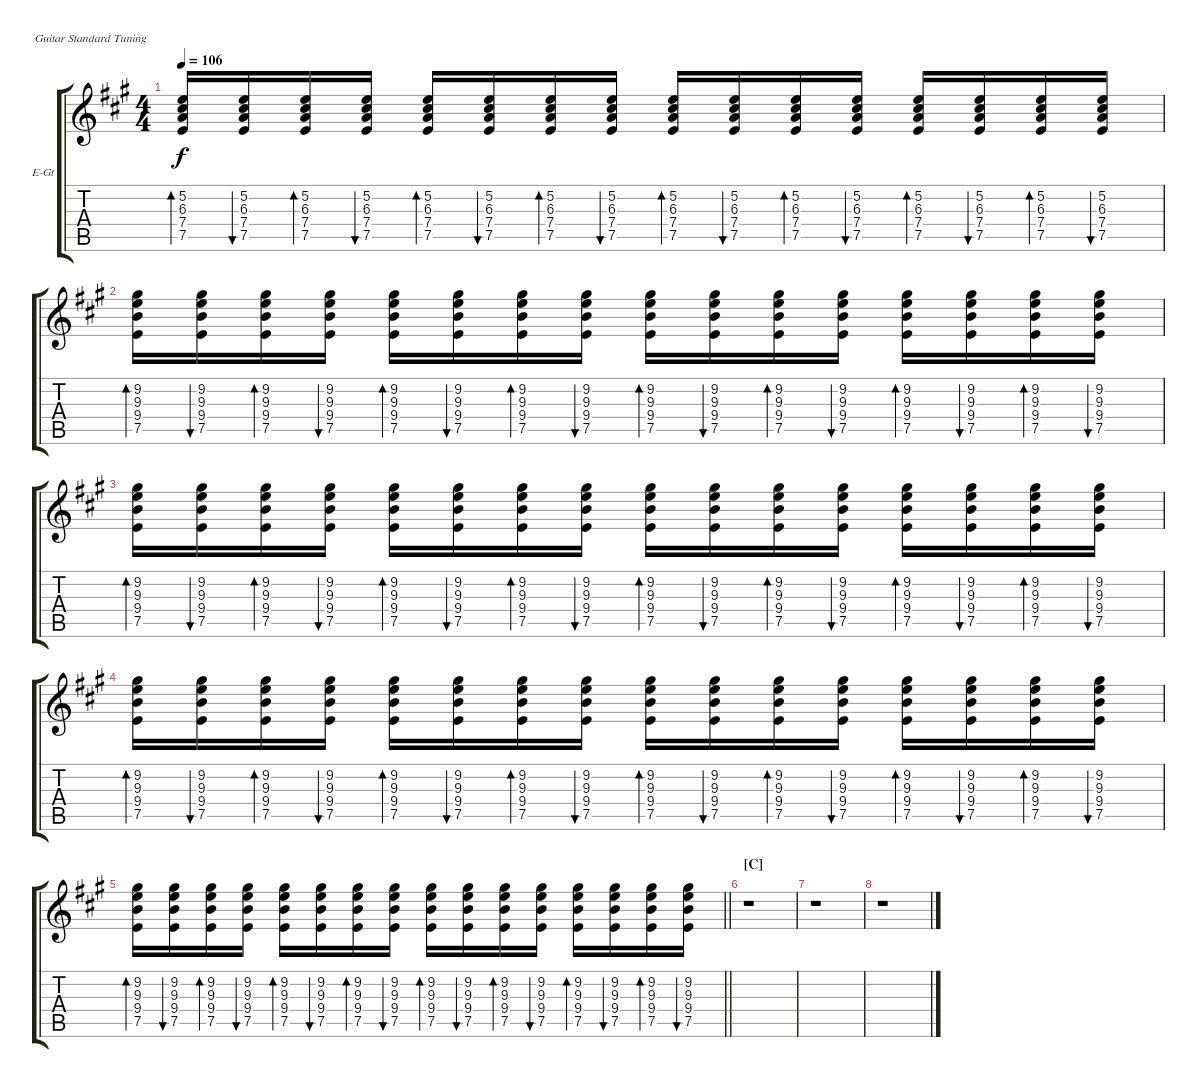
\bracketExtendMode groupsimilarinstruments
\firstSystemTrackNameOrientation horizontal
\otherSystemsTrackNameOrientation horizontal
\track ("Nick Valensi" "E-Gt") {instrument electricguitarjazz}
\staff {score tabs}
\tuning (E4 B3 G3 D3 A2 E2)
\ts (4 4)
\tempo 106
\clef g2
\ks a
(5.2 6.3 7.4 7.5).16{bd 60 dy f} (5.2 6.3 7.4 7.5).16{bu 60} (5.2 6.3 7.4 7.5).16{bd 60} (5.2 6.3 7.4 7.5).16{bu 60} (5.2 6.3 7.4 7.5).16{bd 60} (5.2 6.3 7.4 7.5).16{bu 60} (5.2 6.3 7.4 7.5).16{bd 60} (5.2 6.3 7.4 7.5).16{bu 60} (5.2 6.3 7.4 7.5).16{bd 60} (5.2 6.3 7.4 7.5).16{bu 60} (5.2 6.3 7.4 7.5).16{bd 60} (5.2 6.3 7.4 7.5).16{bu 60} (5.2 6.3 7.4 7.5).16{bd 60} (5.2 6.3 7.4 7.5).16{bu 60} (5.2 6.3 7.4 7.5).16{bd 60} (5.2 6.3 7.4 7.5).16{bu 60} |
(9.3 9.4 7.5 9.2).16{bd 60} (9.3 9.4 7.5 9.2).16{bu 60} (9.3 9.4 7.5 9.2).16{bd 60} (9.3 9.4 7.5 9.2).16{bu 60} (9.3 9.4 7.5 9.2).16{bd 60} (9.3 9.4 7.5 9.2).16{bu 60} (9.3 9.4 7.5 9.2).16{bd 60} (9.3 9.4 7.5 9.2).16{bu 60} (9.3 9.4 7.5 9.2).16{bd 60} (9.3 9.4 7.5 9.2).16{bu 60} (9.3 9.4 7.5 9.2).16{bd 60} (9.3 9.4 7.5 9.2).16{bu 60} (9.3 9.4 7.5 9.2).16{bd 60} (9.3 9.4 7.5 9.2).16{bu 60} (9.3 9.4 7.5 9.2).16{bd 60} (9.3 9.4 7.5 9.2).16{bu 60} |
(9.3 9.4 7.5 9.2).16{bd 60} (9.3 9.4 7.5 9.2).16{bu 60} (9.3 9.4 7.5 9.2).16{bd 60} (9.3 9.4 7.5 9.2).16{bu 60} (9.3 9.4 7.5 9.2).16{bd 60} (9.3 9.4 7.5 9.2).16{bu 60} (9.3 9.4 7.5 9.2).16{bd 60} (9.3 9.4 7.5 9.2).16{bu 60} (9.3 9.4 7.5 9.2).16{bd 60} (9.3 9.4 7.5 9.2).16{bu 60} (9.3 9.4 7.5 9.2).16{bd 60} (9.3 9.4 7.5 9.2).16{bu 60} (9.3 9.4 7.5 9.2).16{bd 60} (9.3 9.4 7.5 9.2).16{bu 60} (9.3 9.4 7.5 9.2).16{bd 60} (9.3 9.4 7.5 9.2).16{bu 60} |
(9.3 9.4 7.5 9.2).16{bd 60} (9.3 9.4 7.5 9.2).16{bu 60} (9.3 9.4 7.5 9.2).16{bd 60} (9.3 9.4 7.5 9.2).16{bu 60} (9.3 9.4 7.5 9.2).16{bd 60} (9.3 9.4 7.5 9.2).16{bu 60} (9.3 9.4 7.5 9.2).16{bd 60} (9.3 9.4 7.5 9.2).16{bu 60} (9.3 9.4 7.5 9.2).16{bd 60} (9.3 9.4 7.5 9.2).16{bu 60} (9.3 9.4 7.5 9.2).16{bd 60} (9.3 9.4 7.5 9.2).16{bu 60} (9.3 9.4 7.5 9.2).16{bd 60} (9.3 9.4 7.5 9.2).16{bu 60} (9.3 9.4 7.5 9.2).16{bd 60} (9.3 9.4 7.5 9.2).16{bu 60} |
\barLineRight lightlight
(9.3 9.4 7.5 9.2).16{bd 60} (9.3 9.4 7.5 9.2).16{bu 60} (9.3 9.4 7.5 9.2).16{bd 60} (9.3 9.4 7.5 9.2).16{bu 60} (9.3 9.4 7.5 9.2).16{bd 60} (9.3 9.4 7.5 9.2).16{bu 60} (9.3 9.4 7.5 9.2).16{bd 60} (9.3 9.4 7.5 9.2).16{bu 60} (9.3 9.4 7.5 9.2).16{bd 60} (9.3 9.4 7.5 9.2).16{bu 60} (9.3 9.4 7.5 9.2).16{bd 60} (9.3 9.4 7.5 9.2).16{bu 60} (9.3 9.4 7.5 9.2).16{bd 60} (9.3 9.4 7.5 9.2).16{bu 60} (9.3 9.4 7.5 9.2).16{bd 60} (9.3 9.4 7.5 9.2).16{bu 60} |
\section ("C" "")
r.1 |
r.1 |
r.1
